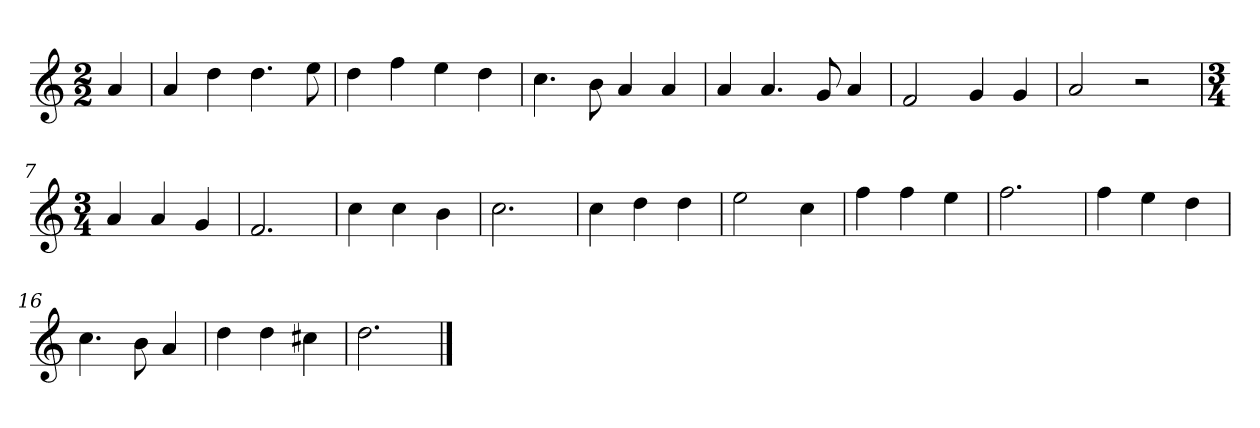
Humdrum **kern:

**kern
*part1
*staff1
*k[]
*M2/2
*MM120
=
4a
=1
4a
4dd
4.dd
8ee
=2
4dd
4ff
4ee
4dd
=3
4.cc
8b
4a
4a
=4
4a
4.a
8g
4a
=5
2f
4g
4g
=6
2a
2r
=7
*M3/4
4a
4a
4g
=8
2.f
=9
4cc
4cc
4b
=10
2.cc
=11
4cc
4dd
4dd
=12
2ee
4cc
=13
4ff
4ff
4ee
=14
2.ff
=15
4ff
4ee
4dd
=16
4.cc
8b
4a
=17
4dd
4dd
4cc#X
=18
2.dd
==
*-
